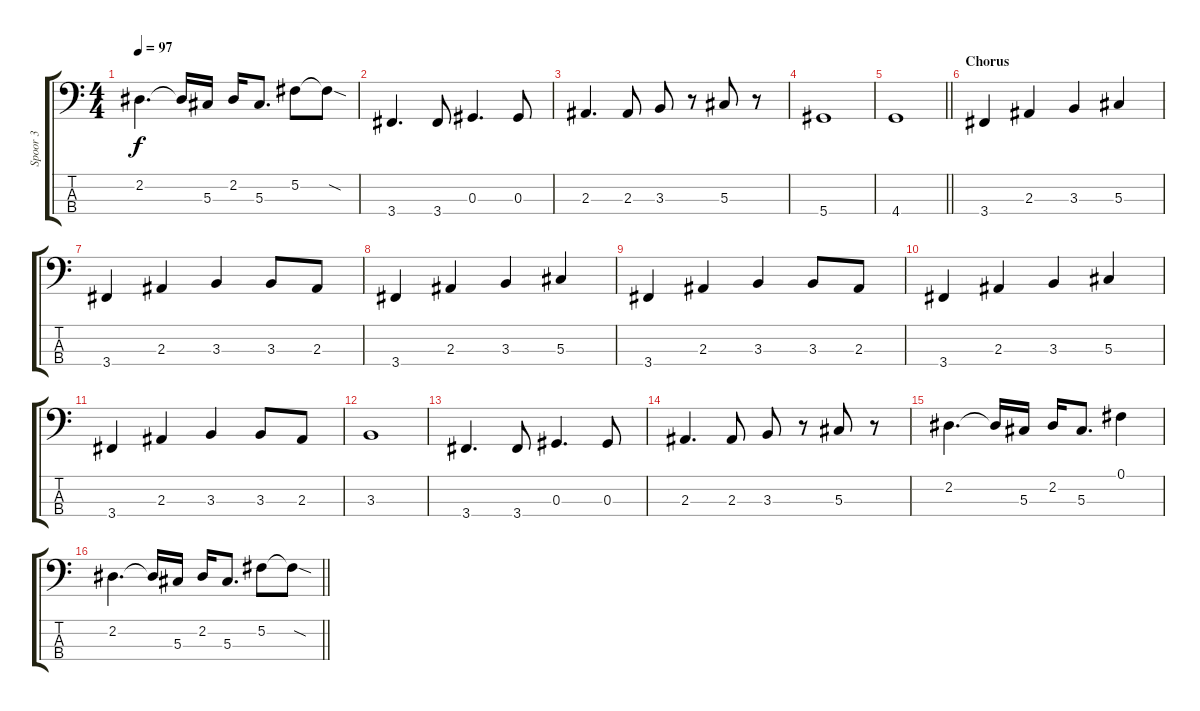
\track ("Spoor 3" "Spoor 3") {instrument acousticbass}
\staff {score tabs}
\tuning (Gb2 Db2 Ab1 Eb1) {hide}
\ts (4 4)
\tempo 97
\clef f4
\ks c
2.2.4{d dy f} 2.2{t}.16 5.3.16 2.2.16 5.3.8{d} 5.2.8 5.2{sod t}.8 |
3.4.4{d} 3.4.8 0.3.4{d} 0.3.8 |
2.3.4{d} 2.3.8 3.3.8 r.8 5.3.8 r.8 |
5.4.1 |
\barLineRight lightlight
4.4.1 |
\section ("" "Chorus")
3.4.4 2.3.4 3.3.4 5.3.4 |
3.4.4 2.3.4 3.3.4 3.3.8 2.3.8 |
3.4.4 2.3.4 3.3.4 5.3.4 |
3.4.4 2.3.4 3.3.4 3.3.8 2.3.8 |
3.4.4 2.3.4 3.3.4 5.3.4 |
3.4.4 2.3.4 3.3.4 3.3.8 2.3.8 |
3.3.1 |
3.4.4{d} 3.4.8 0.3.4{d} 0.3.8 |
2.3.4{d} 2.3.8 3.3.8 r.8 5.3.8 r.8 |
2.2.4{d} 2.2{t}.16 5.3.16 2.2.16 5.3.8{d} 0.1.4 |
\barLineRight lightlight
2.2.4{d} 2.2{t}.16 5.3.16 2.2.16 5.3.8{d} 5.2.8 5.2{sod t}.8
